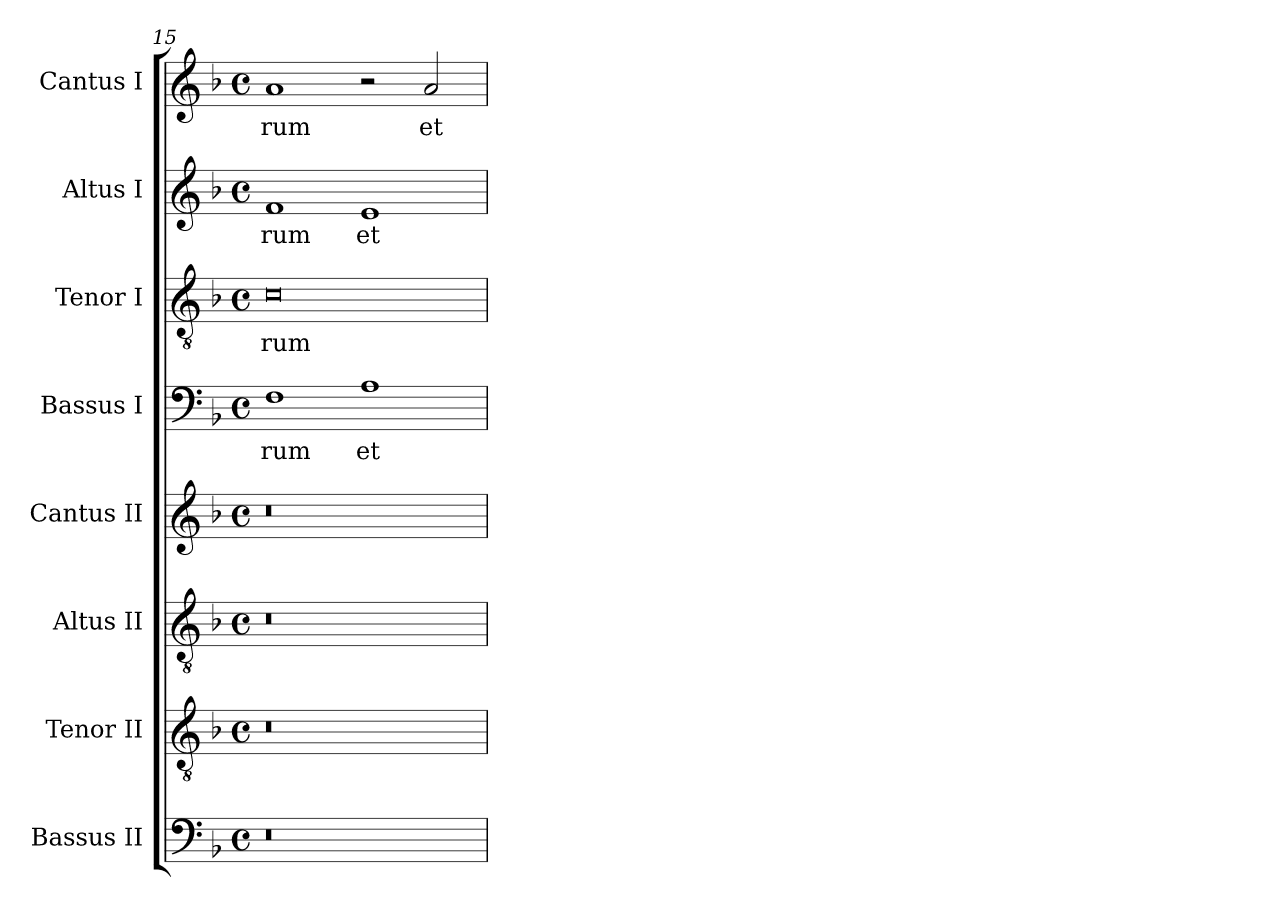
**kern	**kern	**kern	**kern	**kern	**text	**kern	**text	**kern	**text	**kern	**text
*part8	*part7	*part6	*part5	*part4	*part4	*part3	*part3	*part2	*part2	*part1	*part1
*staff8	*staff7	*staff6	*staff5	*staff4	*staff4	*staff3	*staff3	*staff2	*staff2	*staff1	*staff1
*I"Bassus II	*I"Tenor II	*I"Altus II	*I"Cantus II	*I"Bassus I	*	*I"Tenor I	*	*I"Altus I	*	*I"Cantus I	*
*clefF4	*clefGv2	*clefGv2	*clefG2	*clefF4	*	*clefGv2	*	*clefG2	*	*clefG2	*
*k[b-]	*k[b-]	*k[b-]	*k[b-]	*k[b-]	*	*k[b-]	*	*k[b-]	*	*k[b-]	*
*F:	*F:	*F:	*F:	*F:	*	*F:	*	*F:	*	*F:	*
*M4/4	*M4/4	*M4/4	*M4/4	*M4/4	*	*M4/4	*	*M4/4	*	*M4/4	*
*met(c)	*met(c)	*met(c)	*met(c)	*met(c)	*	*met(c)	*	*met(c)	*	*met(c)	*
=15	=15	=15	=15	=15	=15	=15	=15	=15	=15	=15	=15
!	!	!	!	!	!LO:LY:b:cj	!	!LO:LY:b:cj	!	!LO:LY:b:cj	!	!LO:LY:b:cj
0r	0r	0r	0r	1F	rum	0c	-rum	1f	-rum	1a	rum
!	!	!	!	!	!LO:LY:b:cj	!	!	!	!LO:LY:b:cj	!	!
.	.	.	.	1A	et	.	.	1e	et	2r	.
!	!	!	!	!	!	!	!	!	!	!	!LO:LY:b:cj
.	.	.	.	.	.	.	.	.	.	2a/	et
=	=	=	=	=	=	=	=	=	=	=	=
*-	*-	*-	*-	*-	*-	*-	*-	*-	*-	*-	*-
